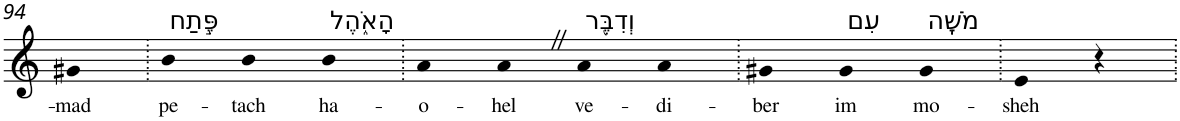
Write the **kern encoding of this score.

**kern	**text
*part1	*part1
*staff1	*staff1
*I"Piano	*
*I'Pno	*
!!LO:PB:g=z
*clefG2	*
*k[]	*
=94	=94
!	!LO:LY:b
4g#X	-mad
=95.	=95.
!LO:TX:a:t=פֶּ֣תַח	!
!	!LO:LY:b
4b	pe-
!	!LO:LY:b
4b	-tach
!LO:TX:a:t=הָאֹ֑הֶל	!
!	!LO:LY:b
4b	ha-
=96.	=96.
!	!LO:LY:b
4a	-o-
!	!LO:LY:b
4aZ	-hel
!LO:TX:a:t=וְדִבֶּ֖ר	!
!	!LO:LY:b
4a	ve-
!	!LO:LY:b
4a	-di-
=97.	=97.
!	!LO:LY:b
4g#X	-ber
!LO:TX:a:t=עִם	!
!	!LO:LY:b
4g#	im
!LO:TX:a:t=מֹשֶֽׁה	!
!	!LO:LY:b
4g#	mo-
=98.	=98.
!	!LO:LY:b
4e	-sheh
4r	.
=.	=.
*-	*-
